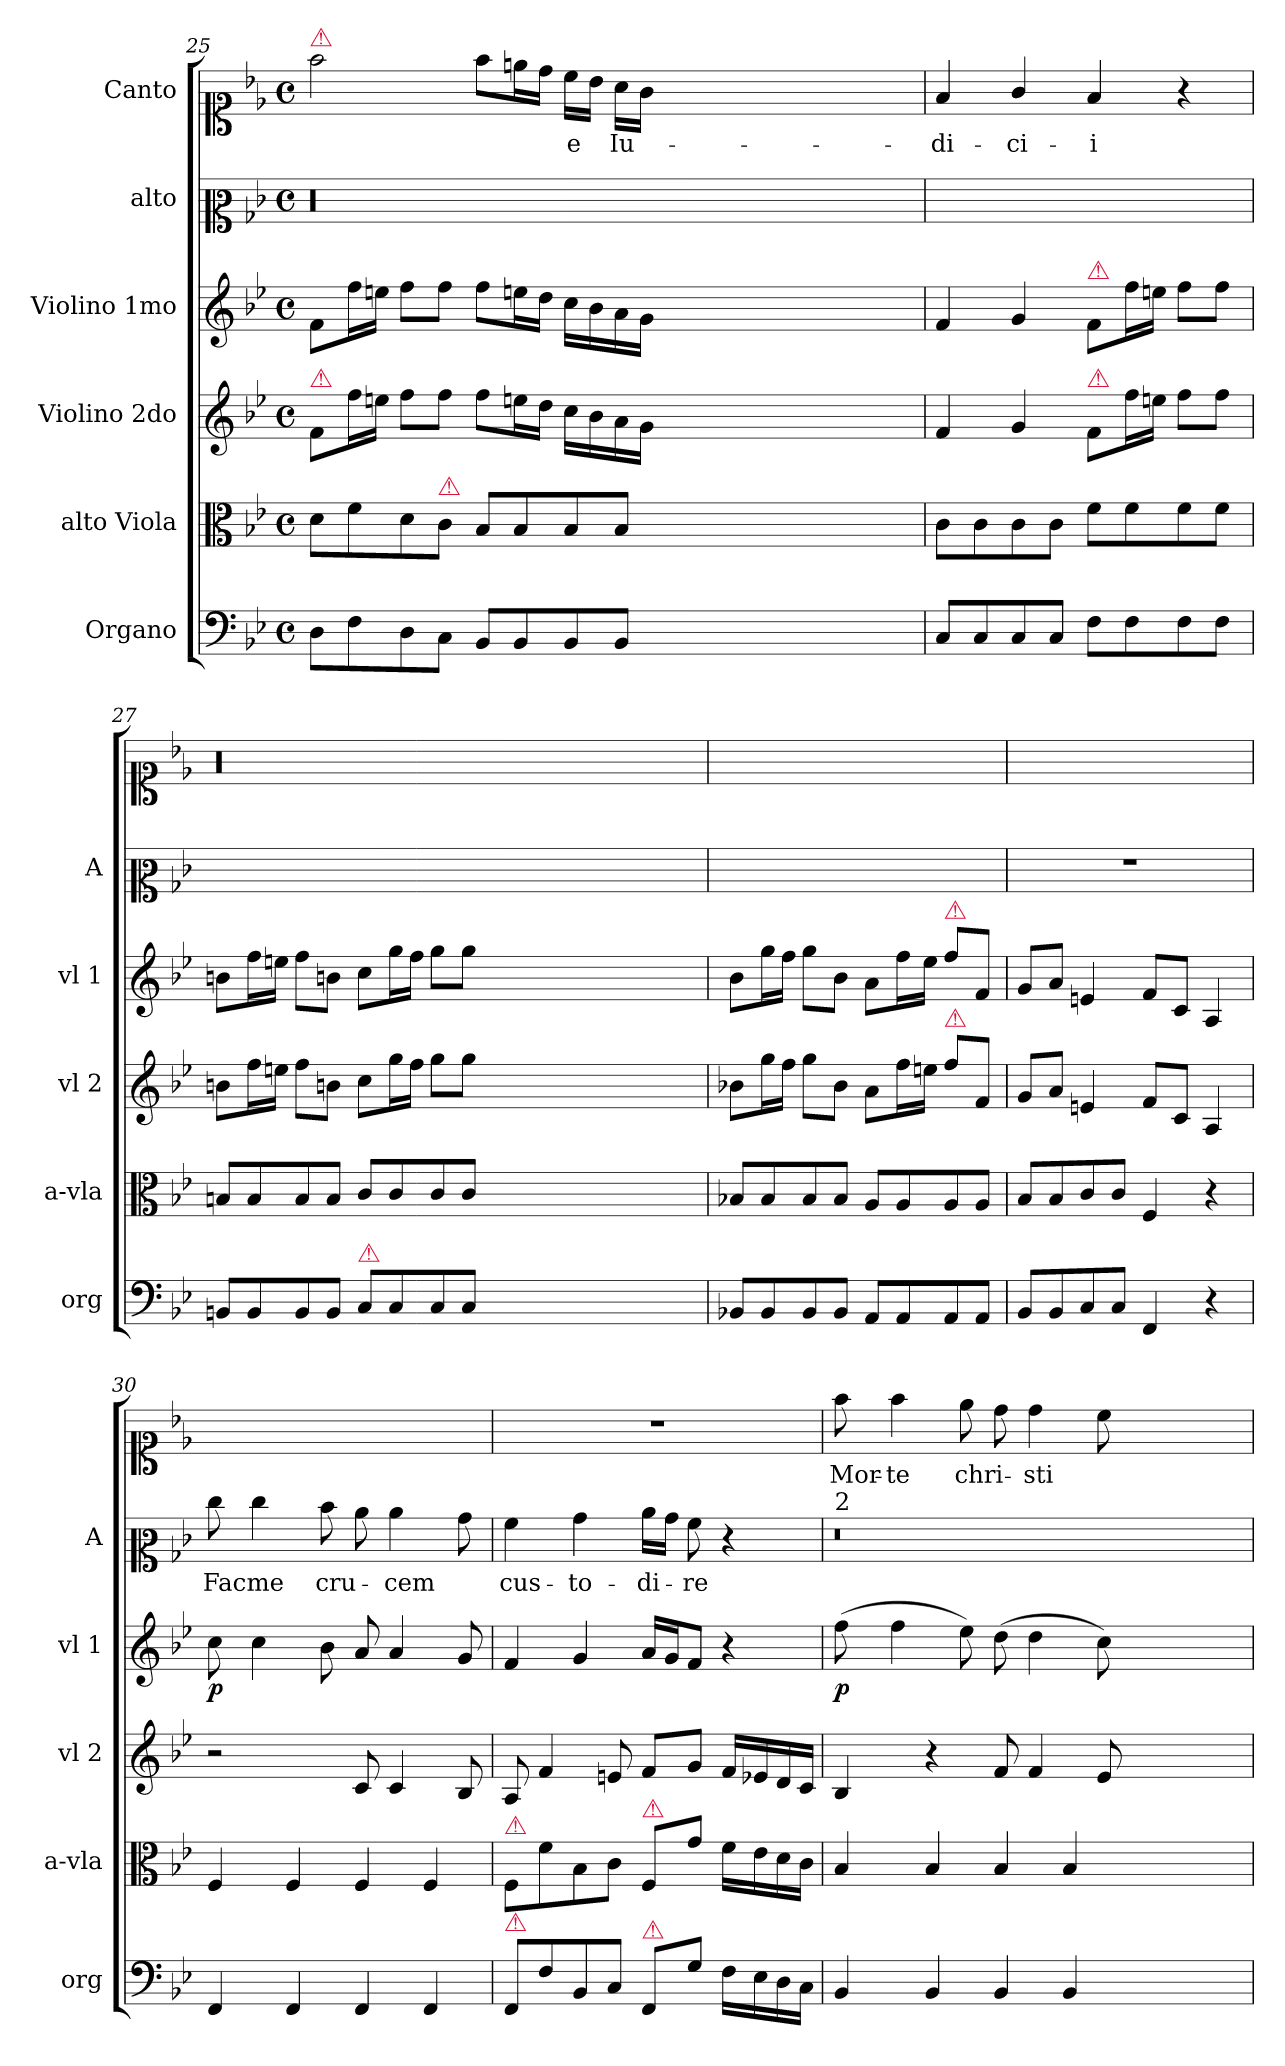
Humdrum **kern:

**kern	**kern	**kern	**kern	**dynam	**kern	**text	**kern	**text
*part6	*part5	*part4	*part3	*part3	*part2	*part2	*part1	*part1
*staff6	*staff5	*staff4	*staff3	*staff3	*staff2	*staff2	*staff1	*staff1
*I"Organo	*I"alto Viola	*I"Violino 2do	*I"Violino 1mo	*	*I"alto	*	*I"Canto	*
*I'org	*I'a-vla	*I'vl 2	*I'vl 1	*	*I'A	*	*	*
*clefF4	*clefC3	*clefG2	*clefG2	*	*clefC2	*	*clefC1	*
*k[b-e-]	*k[b-e-]	*k[b-e-]	*k[b-e-]	*	*k[b-e-]	*	*k[b-e-]	*
*M4/4	*M4/4	*M4/4	*M4/4	*	*M4/4	*	*M4/4	*
*met(c)	*met(c)	*met(c)	*met(c)	*	*met(c)	*	*met(c)	*
=25	=25	=25	=25	=25	=25	=25	=25	=25
!	!	!	!	!	!	!	!LO:TX:a:color=crimson:t=⚠	!
!	!	!LO:TX:a:color=crimson:t=⚠	!	!	!	!	!	!
8D\L	8d\L	8f/L	8f/L	.	00r	.	2ff\	.
8F\	8f\	16ff\L	16ff\L	.	.	.	.	.
.	.	16een\JJ	16een\JJ	.	.	.	.	.
8D\	8d\	8ff\L	8ff\L	.	.	.	.	.
!	!LO:TX:a:color=crimson:t=⚠	!	!	!	!	!	!	!
8C\J	8c\J	8ff\J	8ff\J	.	.	.	.	.
8BB-/L	8B-/L	8ff\L	8ff\L	.	.	.	8ff\L	.
8BB-/	8B-/	16een\L	16een\L	.	.	.	16een\L	.
.	.	16dd\JJ	16dd\JJ	.	.	.	16dd\JJ	.
8BB-/	8B-/	16cc\LL	16cc\LL	.	.	.	16cc\LL	-e
.	.	16b-\	16b-\	.	.	.	16b-\JJ	.
8BB-/J	8B-/J	16a\	16a\	.	.	.	16a\LL	Iu-
.	.	16g\JJ	16g\JJ	.	.	.	16g\JJ	.
0.ryy	0.ryy	0.ryy	0.ryy	.	.	.	0.ryy	.
=26	=26	=26	=26	=26	=26	=26	=26	=26
8C/L	8c\L	4f/	4f/	.	1ryy	.	4f/	-di-
8C/	8c\	.	.	.	.	.	.	.
8C/	8c\	4g/	4g/	.	.	.	4g/	-ci-
8C/J	8c\J	.	.	.	.	.	.	.
!	!	!	!LO:TX:a:color=crimson:t=⚠	!	!	!	!	!
!	!	!LO:TX:a:color=crimson:t=⚠	!	!	!	!	!	!
8F\L	8f\L	8f/L	8f/L	.	.	.	4f/	-i
8F\	8f\	16ff\L	16ff\L	.	.	.	.	.
.	.	16een\JJ	16een\JJ	.	.	.	.	.
8F\	8f\	8ff\L	8ff\L	.	.	.	4r	.
8F\J	8f\J	8ff\J	8ff\J	.	.	.	.	.
=27	=27	=27	=27	=27	=27	=27	=27	=27
8BBn/L	8Bn/L	8bn\L	8bn\L	.	00ryy	.	00r	.
8BB/	8B/	16ff\L	16ff\L	.	.	.	.	.
.	.	16een\JJ	16een\JJ	.	.	.	.	.
8BB/	8B/	8ff\L	8ff\L	.	.	.	.	.
8BB/J	8B/J	8bn\J	8bn\J	.	.	.	.	.
!LO:TX:a:color=crimson:t=⚠	!	!	!	!	!	!	!	!
8C/L	8c/L	8cc\L	8cc\L	.	.	.	.	.
8C/	8c/	16gg\L	16gg\L	.	.	.	.	.
.	.	16ff\JJ	16ff\JJ	.	.	.	.	.
8C/	8c/	8gg\L	8gg\L	.	.	.	.	.
8C/J	8c/J	8gg\J	8gg\J	.	.	.	.	.
0.ryy	0.ryy	0.ryy	0.ryy	.	.	.	.	.
=28	=28	=28	=28	=28	=28	=28	=28	=28
8BB-X/L	8B-X/L	8b-X\L	8b-\L	.	1ryy	.	1ryy	.
8BB-/	8B-/	16gg\L	16gg\L	.	.	.	.	.
.	.	16ff\JJ	16ff\JJ	.	.	.	.	.
8BB-/	8B-/	8gg\L	8gg\L	.	.	.	.	.
8BB-/J	8B-/J	8b-\J	8b-\J	.	.	.	.	.
8AA/L	8A/L	8a\L	8a\L	.	.	.	.	.
8AA/	8A/	16ff\L	16ff\L	.	.	.	.	.
.	.	16een\JJ	16ee-\JJ	.	.	.	.	.
!	!	!	!LO:TX:a:color=crimson:t=⚠	!	!	!	!	!
!	!	!LO:TX:a:color=crimson:t=⚠	!	!	!	!	!	!
8AA/	8A/	8ff\L	8ff\L	.	.	.	.	.
8AA/J	8A/J	8f/J	8f/J	.	.	.	.	.
=29	=29	=29	=29	=29	=29	=29	=29	=29
8BB-/L	8B-/L	8g/L	8g/L	.	1r	.	1ryy	.
8BB-/	8B-/	8a/J	8a/J	.	.	.	.	.
8C/	8c/	4en/	4en/	.	.	.	.	.
8C/J	8c/J	.	.	.	.	.	.	.
4FF/	4F/	8f/L	8f/L	.	.	.	.	.
.	.	8c/J	8c/J	.	.	.	.	.
4r	4r	4A/	4A/	.	.	.	.	.
=30	=30	=30	=30	=30	=30	=30	=30	=30
!	!	!	!	!LO:DY:b	!	!	!	!
4FF/	4F/	2r	8cc\	p	8ee-\	Fac	1ryy	.
.	.	.	4cc\	.	4ee-\	me	.	.
4FF/	4F/	.	.	.	.	.	.	.
.	.	.	8b-\	.	8dd\	cru-	.	.
4FF/	4F/	8c/	8a/	.	8cc\	.	.	.
.	.	4c/	4a/	.	4cc\	-cem	.	.
4FF/	4F/	.	.	.	.	.	.	.
.	.	8B-/	8g/	.	8b-\	.	.	.
=31	=31	=31	=31	=31	=31	=31	=31	=31
!	!LO:TX:a:color=crimson:t=⚠	!	!	!	!	!	!	!
!LO:TX:a:color=crimson:t=⚠	!	!	!	!	!	!	!	!
8FF/L	8F/L	8A/	4f/	.	4a\	cus-	1r	.
8F\	8f\	4f/	.	.	.	.	.	.
8BB-/	8B-\	.	4g/	.	4b-\	-to-	.	.
8C/J	8c\J	8en/	.	.	.	.	.	.
!	!LO:TX:a:color=crimson:t=⚠	!	!	!	!	!	!	!
!LO:TX:a:color=crimson:t=⚠	!	!	!	!	!	!	!	!
8FF/L	8F/L	8f/L	16a/LL	.	16cc\LL	-di-	.	.
.	.	.	16g/J	.	16b-\JJ	.	.	.
8G\J	8g\J	8g/J	8f/J	.	8a\	-re	.	.
16F\LL	16f\LL	16f/LL	4r	.	4r	.	.	.
16E-\	16e-\	16e-X/	.	.	.	.	.	.
16D\	16d\	16d/	.	.	.	.	.	.
16C\JJ	16c\JJ	16c/JJ	.	.	.	.	.	.
=32	=32	=32	=32	=32	=32	=32	=32	=32
!	!	!	!	!	!LO:TX:a:t=2	!	!	!
!	!	!	!	!LO:DY:b	!	!	!	!
4BB-/	4B-/	4B-/	(>8ff\	p	0r	.	8ff\	Mor-
.	.	.	4ff\	.	.	.	4ff\	-te
4BB-/	4B-/	4r	.	.	.	.	.	.
.	.	.	8ee-\)	.	.	.	8ee-\	chri-
4BB-/	4B-/	8f/	(>8dd\	.	.	.	8dd\	.
.	.	4f/	4dd\	.	.	.	4dd\	-sti
4BB-/	4B-/	.	.	.	.	.	.	.
.	.	8e-/	8cc\)	.	.	.	8cc\	.
1ryy	1ryy	1ryy	1ryy	.	.	.	1ryy	.
=	=	=	=	=	=	=	=	=
*-	*-	*-	*-	*-	*-	*-	*-	*-
